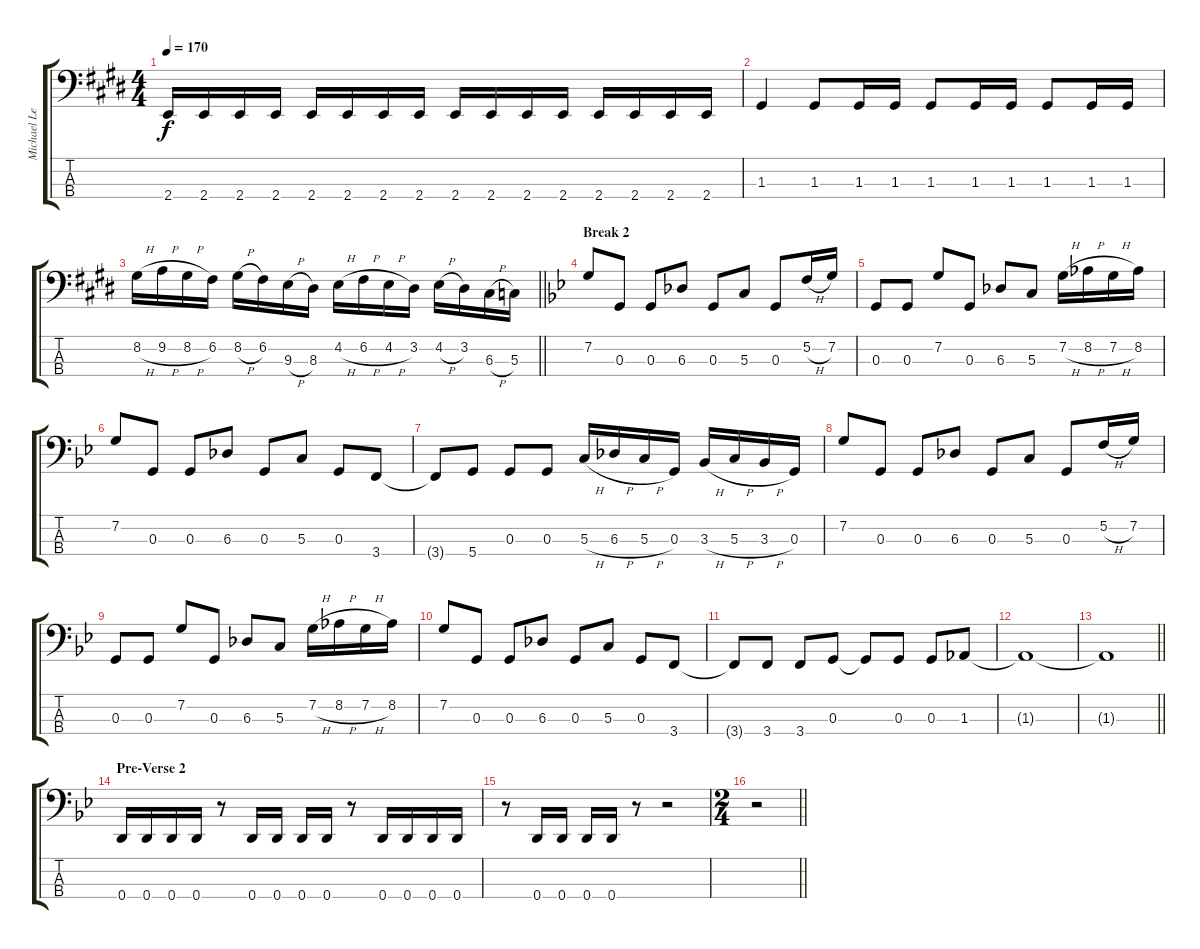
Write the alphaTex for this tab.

\track ("Michael LePond Bass" "Michael Le") {instrument electricbassfinger}
\staff {score tabs}
\tuning (F2 C2 G1 D1) {hide}
\ts (4 4)
\tempo 170
\clef f4
\ks c#minor
2.4.16{dy f} 2.4.16 2.4.16 2.4.16 2.4.16 2.4.16 2.4.16 2.4.16 2.4.16 2.4.16 2.4.16 2.4.16 2.4.16 2.4.16 2.4.16 2.4.16 |
1.3.4 1.3.8 1.3.16 1.3.16 1.3.8 1.3.16 1.3.16 1.3.8 1.3.16 1.3.16 |
\barLineRight lightlight
8.2{h}.16 9.2{h}.16 8.2{h}.16 6.2.16 8.2{h}.16 6.2.16 9.3{h}.16 8.3.16 4.2{h}.16 6.2{h}.16 4.2{h}.16 3.2.16 4.2{h}.16 3.2.16 6.3{h}.16 5.3.16 |
\section ("" "Break 2")
\ks gminor
7.2.8 0.3.8 0.3.8 6.3.8 0.3.8 5.3.8 0.3.8 5.2{h}.16 7.2.16 |
0.3.8 0.3.8 7.2.8 0.3.8 6.3.8 5.3.8 7.2{h}.16 8.2{h}.16 7.2{h}.16 8.2.16 |
7.2.8 0.3.8 0.3.8 6.3.8 0.3.8 5.3.8 0.3.8 3.4.8 |
3.4{t}.8 5.4.8 0.3.8 0.3.8 5.3{h}.16 6.3{h}.16 5.3{h}.16 0.3.16 3.3{h}.16 5.3{h}.16 3.3{h}.16 0.3.16 |
7.2.8 0.3.8 0.3.8 6.3.8 0.3.8 5.3.8 0.3.8 5.2{h}.16 7.2.16 |
0.3.8 0.3.8 7.2.8 0.3.8 6.3.8 5.3.8 7.2{h}.16 8.2{h}.16 7.2{h}.16 8.2.16 |
7.2.8 0.3.8 0.3.8 6.3.8 0.3.8 5.3.8 0.3.8 3.4.8 |
3.4{t}.8 3.4.8 3.4.8 0.3.8 0.3{t}.8 0.3.8 0.3.8 1.3.8 |
1.3{t}.1 |
\barLineRight lightlight
1.3{t}.1 |
\section ("" "Pre-Verse 2")
0.4.16 0.4.16 0.4.16 0.4.16 r.8 0.4.16 0.4.16 0.4.16 0.4.16 r.8 0.4.16 0.4.16 0.4.16 0.4.16 |
r.8 0.4.16 0.4.16 0.4.16 0.4.16 r.8 r.2 |
\ts (2 4)
\barLineRight lightlight
r.2
